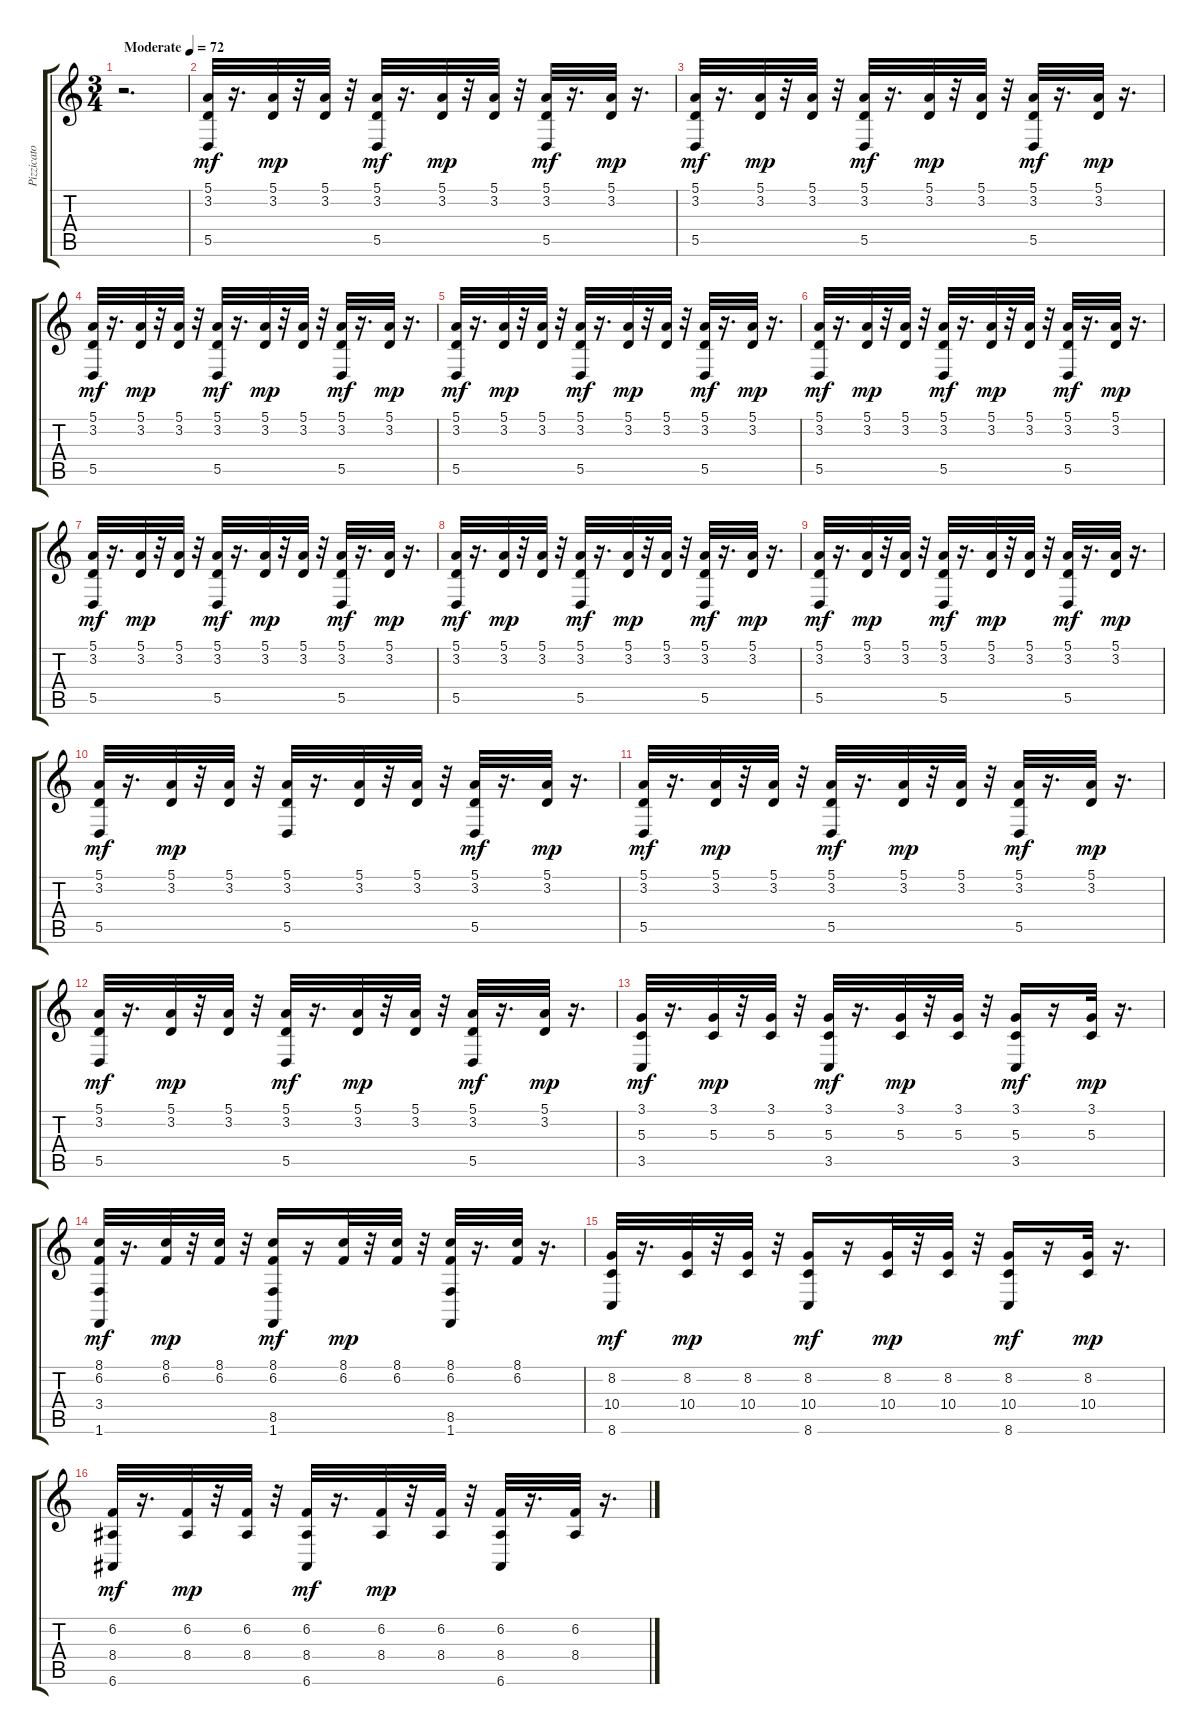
\track ("Pizzicato" "Pizzicato") {instrument pizzicatostrings}
\staff {score tabs}
\tuning (E4 B3 G3 D3 A2 E2) {hide}
\ts (3 4)
\tempo (72 "Moderate")
\clef g2
\ks c
r.2{d dy mf instrument pizzicatostrings} |
(5.1 3.2 5.5).32 r.16{d} (5.1 3.2).32{dy mp} r.32 (5.1 3.2).32 r.32 (5.1 3.2 5.5).32{dy mf} r.16{d} (5.1 3.2).32{dy mp} r.32 (5.1 3.2).32 r.32 (5.1 3.2 5.5).32{dy mf} r.16{d} (5.1 3.2).32{dy mp} r.16{d} |
(5.1 3.2 5.5).32{dy mf} r.16{d} (5.1 3.2).32{dy mp} r.32 (5.1 3.2).32 r.32 (5.1 3.2 5.5).32{dy mf} r.16{d} (5.1 3.2).32{dy mp} r.32 (5.1 3.2).32 r.32 (5.1 3.2 5.5).32{dy mf} r.16{d} (5.1 3.2).32{dy mp} r.16{d} |
(5.1 3.2 5.5).32{dy mf} r.16{d} (5.1 3.2).32{dy mp} r.32 (5.1 3.2).32 r.32 (5.1 3.2 5.5).32{dy mf} r.16{d} (5.1 3.2).32{dy mp} r.32 (5.1 3.2).32 r.32 (5.1 3.2 5.5).32{dy mf} r.16{d} (5.1 3.2).32{dy mp} r.16{d} |
(5.1 3.2 5.5).32{dy mf} r.16{d} (5.1 3.2).32{dy mp} r.32 (5.1 3.2).32 r.32 (5.1 3.2 5.5).32{dy mf} r.16{d} (5.1 3.2).32{dy mp} r.32 (5.1 3.2).32 r.32 (5.1 3.2 5.5).32{dy mf} r.16{d} (5.1 3.2).32{dy mp} r.16{d} |
(5.1 3.2 5.5).32{dy mf} r.16{d} (5.1 3.2).32{dy mp} r.32 (5.1 3.2).32 r.32 (5.1 3.2 5.5).32{dy mf} r.16{d} (5.1 3.2).32{dy mp} r.32 (5.1 3.2).32 r.32 (5.1 3.2 5.5).32{dy mf} r.16{d} (5.1 3.2).32{dy mp} r.16{d} |
(5.1 3.2 5.5).32{dy mf} r.16{d} (5.1 3.2).32{dy mp} r.32 (5.1 3.2).32 r.32 (5.1 3.2 5.5).32{dy mf} r.16{d} (5.1 3.2).32{dy mp} r.32 (5.1 3.2).32 r.32 (5.1 3.2 5.5).32{dy mf} r.16{d} (5.1 3.2).32{dy mp} r.16{d} |
(5.1 3.2 5.5).32{dy mf} r.16{d} (5.1 3.2).32{dy mp} r.32 (5.1 3.2).32 r.32 (5.1 3.2 5.5).32{dy mf} r.16{d} (5.1 3.2).32{dy mp} r.32 (5.1 3.2).32 r.32 (5.1 3.2 5.5).32{dy mf} r.16{d} (5.1 3.2).32{dy mp} r.16{d} |
(5.1 3.2 5.5).32{dy mf} r.16{d} (5.1 3.2).32{dy mp} r.32 (5.1 3.2).32 r.32 (5.1 3.2 5.5).32{dy mf} r.16{d} (5.1 3.2).32{dy mp} r.32 (5.1 3.2).32 r.32 (5.1 3.2 5.5).32{dy mf} r.16{d} (5.1 3.2).32{dy mp} r.16{d} |
(5.1 3.2 5.5).32{dy mf} r.16{d} (5.1 3.2).32{dy mp} r.32 (5.1 3.2).32 r.32 (5.1 3.2 5.5).32 r.16{d} (5.1 3.2).32 r.32 (5.1 3.2).32 r.32 (5.1 3.2 5.5).32{dy mf} r.16{d} (5.1 3.2).32{dy mp} r.16{d} |
(5.1 3.2 5.5).32{dy mf} r.16{d} (5.1 3.2).32{dy mp} r.32 (5.1 3.2).32 r.32 (5.1 3.2 5.5).32{dy mf} r.16{d} (5.1 3.2).32{dy mp} r.32 (5.1 3.2).32 r.32 (5.1 3.2 5.5).32{dy mf} r.16{d} (5.1 3.2).32{dy mp} r.16{d} |
(5.1 3.2 5.5).32{dy mf} r.16{d} (5.1 3.2).32{dy mp} r.32 (5.1 3.2).32 r.32 (5.1 3.2 5.5).32{dy mf} r.16{d} (5.1 3.2).32{dy mp} r.32 (5.1 3.2).32 r.32 (5.1 3.2 5.5).32{dy mf} r.16{d} (5.1 3.2).32{dy mp} r.16{d} |
(3.1 5.3 3.5).32{dy mf} r.16{d} (3.1 5.3).32{dy mp} r.32 (3.1 5.3).32 r.32 (3.1 5.3 3.5).32{dy mf} r.16{d} (3.1 5.3).32{dy mp} r.32 (3.1 5.3).32 r.32 (3.1 5.3 3.5).16{dy mf} r.16 (3.1 5.3).32{dy mp} r.16{d} |
(8.1 6.2 3.4 1.6).32{dy mf} r.16{d} (8.1 6.2).32{dy mp} r.32 (8.1 6.2).32 r.32 (8.1 6.2 8.5 1.6).16{dy mf} r.16 (8.1 6.2).32{dy mp} r.32 (8.1 6.2).32 r.32 (8.1 6.2 8.5 1.6).32 r.16{d} (8.1 6.2).32 r.16{d} |
(8.2 10.4 8.6).32{dy mf} r.16{d} (8.2 10.4).32{dy mp} r.32 (8.2 10.4).32 r.32 (8.2 10.4 8.6).16{dy mf} r.16 (8.2 10.4).32{dy mp} r.32 (8.2 10.4).32 r.32 (8.2 10.4 8.6).16{dy mf} r.16 (8.2 10.4).32{dy mp} r.16{d} |
(6.2 8.4 6.6).32{dy mf} r.16{d} (6.2 8.4).32{dy mp} r.32 (6.2 8.4).32 r.32 (6.2 8.4 6.6).32{dy mf} r.16{d} (6.2 8.4).32{dy mp} r.32 (6.2 8.4).32 r.32 (6.2 8.4 6.6).32 r.16{d} (6.2 8.4).32 r.16{d}
